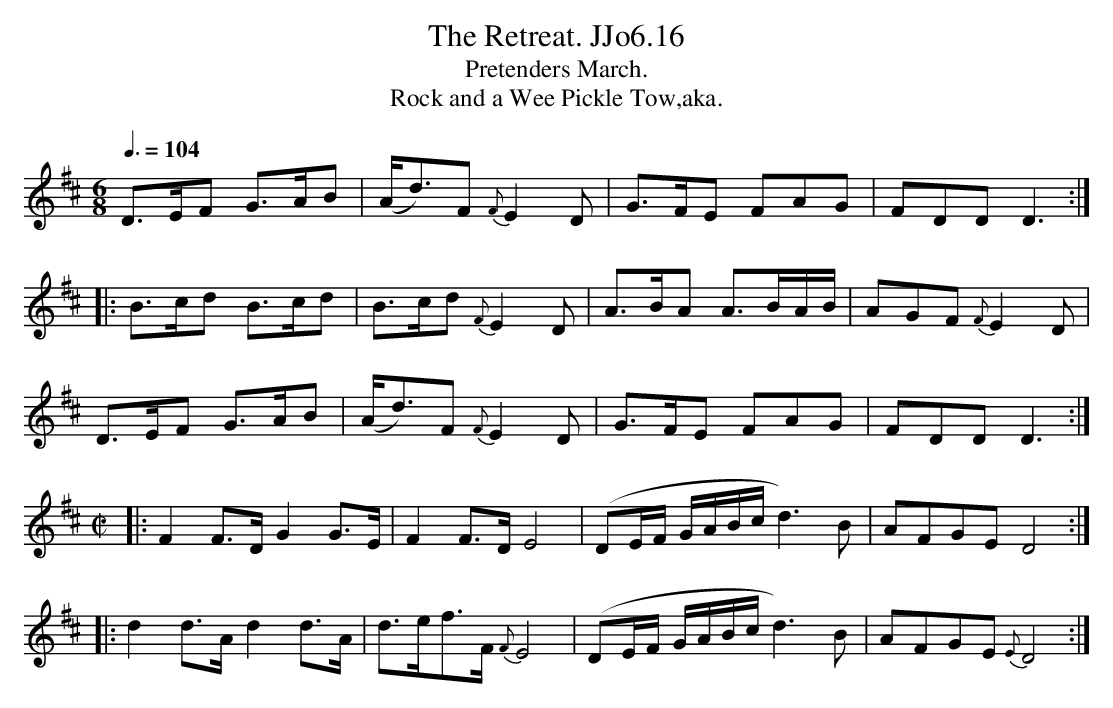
X:1
T:Retreat. JJo6.16, The
T:Pretenders March.
T:Rock and a Wee Pickle Tow,aka.
M:6/8
L:1/8
Q:3/8=104
K:D
D>EF G>AB|(A<d)F{F}E2D|G>FE FAG|FDDD3:|
|:B>cd B>cd|B>cd {F}E2D|A>BA A>BA/B/|AGF {F}E2D|
D>EF G>AB|(A<d)F{F}E2D|G>FE FAG|FDDD3:|
M:C|
|:F2F>DG2G>E|F2F>DE4|(DE/F/ G/A/B/c/d3)B|AFGED4:|
|:d2d>Ad2d>A|d>ef>F{F}E4|(DE/F/ G/A/B/c/d3)B|AFGE{E}D4:|
